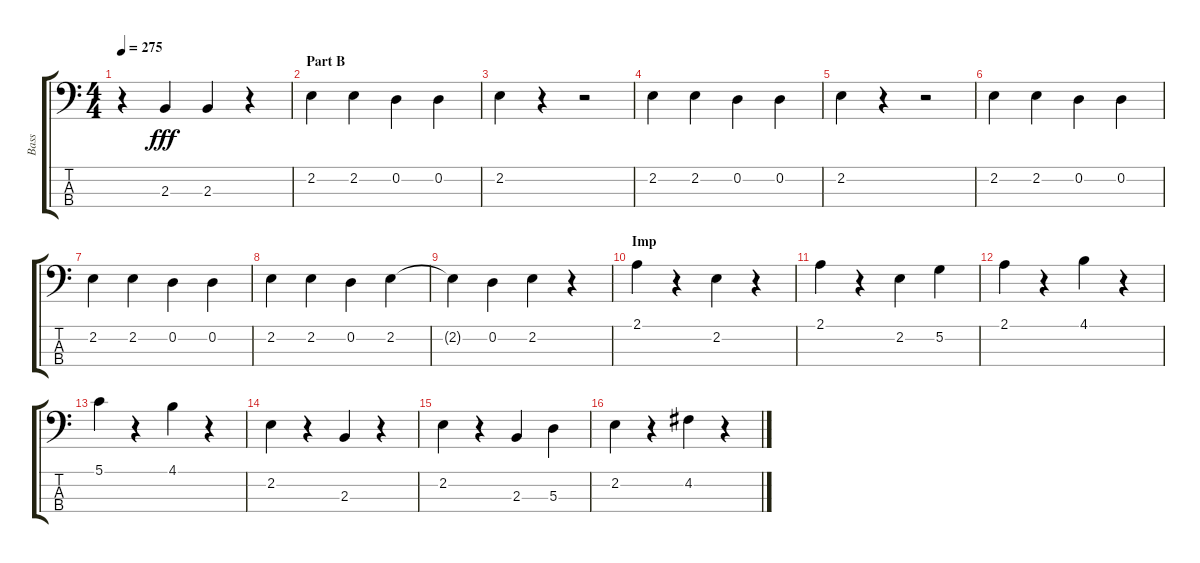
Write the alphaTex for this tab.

\track ("Bass" "Bass") {instrument acousticbass}
\staff {score tabs}
\tuning (G2 D2 A1 E1) {hide}
\ts (4 4)
\tempo 275
\clef f4
\ks c
r.4{dy fff} 2.3.4 2.3.4 r.4 |
\section ("" "Part B")
2.2.4 2.2.4 0.2.4 0.2.4 |
2.2.4 r.4 r.2 |
2.2.4 2.2.4 0.2.4 0.2.4 |
2.2.4 r.4 r.2 |
2.2.4 2.2.4 0.2.4 0.2.4 |
2.2.4 2.2.4 0.2.4 0.2.4 |
2.2.4 2.2.4 0.2.4 2.2.4 |
2.2{t}.4 0.2.4 2.2.4 r.4 |
\section ("" "Imp")
2.1.4 r.4 2.2.4 r.4 |
2.1.4 r.4 2.2.4 5.2.4 |
2.1.4 r.4 4.1.4 r.4 |
5.1.4 r.4 4.1.4 r.4 |
2.2.4 r.4 2.3.4 r.4 |
2.2.4 r.4 2.3.4 5.3.4 |
2.2.4 r.4 4.2.4 r.4
